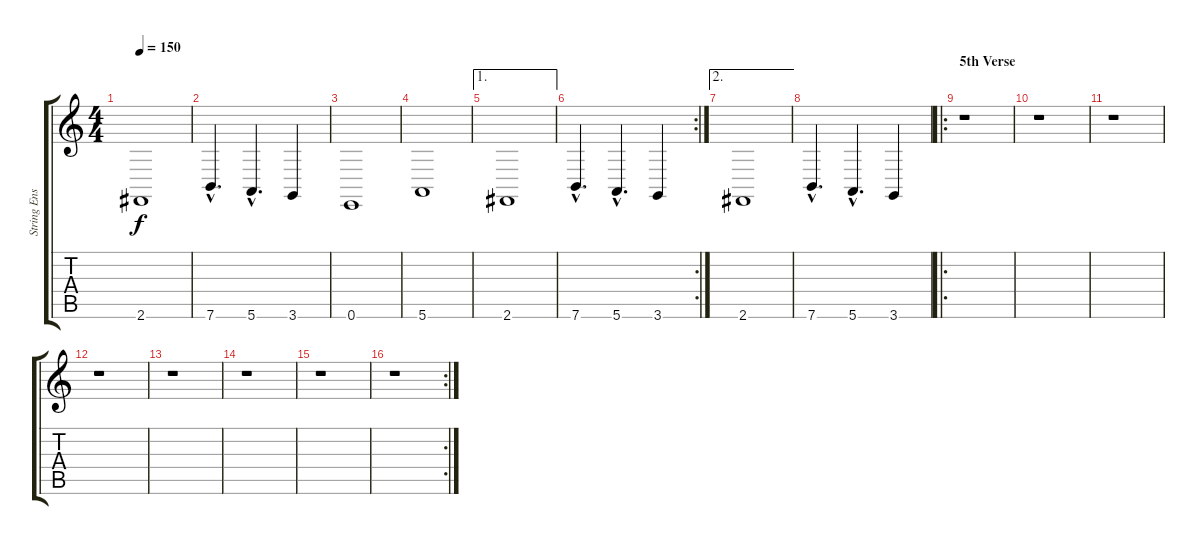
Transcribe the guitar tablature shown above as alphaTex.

\track ("String Ensemble V" "String Ens") {instrument stringensemble1}
\staff {score tabs}
\tuning (E4 B3 G3 D3 A2 E2) {hide}
\ts (4 4)
\tempo 150
\clef g2
\ks c
2.6.1{dy f} |
7.6{hac}.4{d} 5.6{hac}.4{d} 3.6.4 |
0.6.1 |
5.6.1 |
\ae 1
2.6.1 |
\rc 2
7.6{hac}.4{d} 5.6{hac}.4{d} 3.6.4 |
\ae 2
2.6.1 |
7.6{hac}.4{d} 5.6{hac}.4{d} 3.6.4 |
\ro
\section ("" "5th Verse")
r.1 |
r.1 |
r.1 |
r.1 |
r.1 |
r.1 |
r.1 |
\rc 2
r.1
